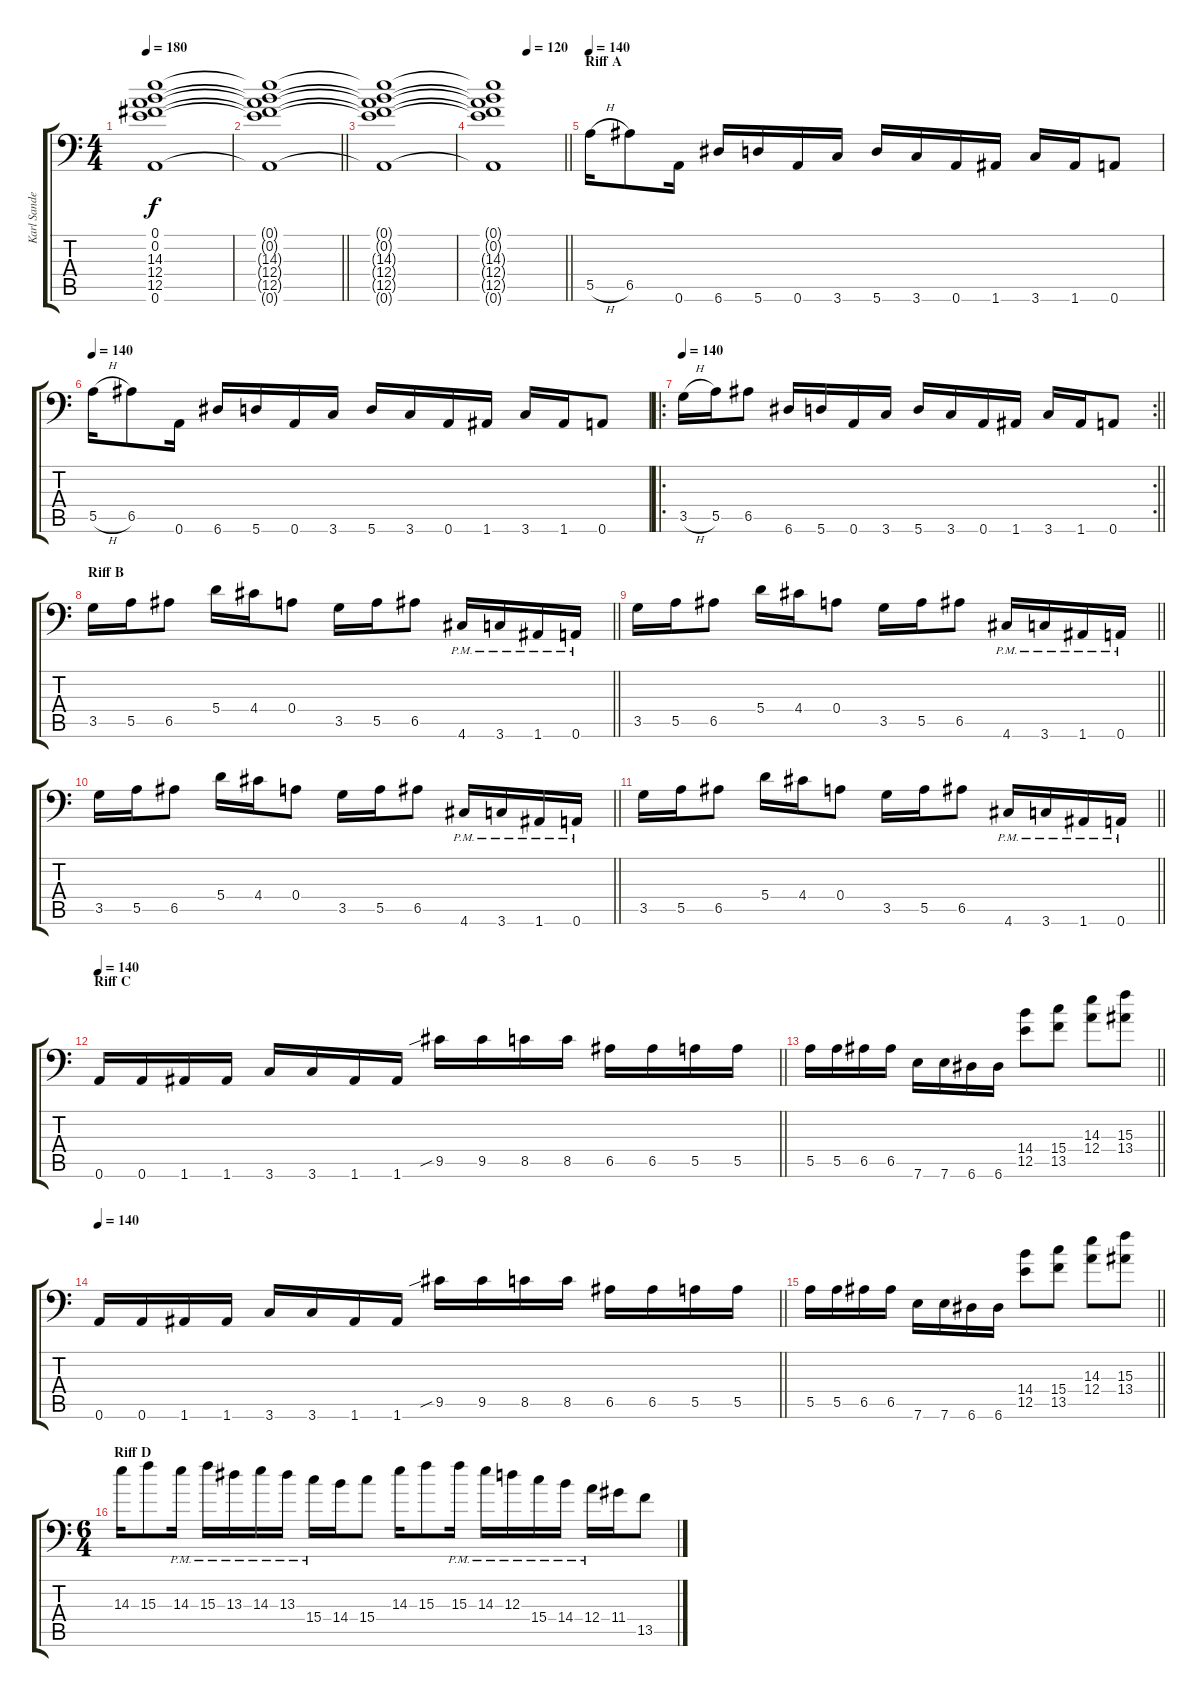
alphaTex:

\track ("Karl Sanders" "Karl Sande") {instrument distortionguitar}
\staff {score tabs}
\tuning (B3 Gb3 D3 A2 E2 A1) {hide}
\ts (4 4)
\tempo 180
\clef f4
\ks c
(0.1 0.2 14.3{t} 12.4{t} 12.5{t} 0.6{t}).1{dy f} |
\barLineRight lightlight
(0.1{t} 0.2{t} 14.3{t} 12.4{t} 12.5{t} 0.6{t}).1 |
(0.1{t} 0.2{t} 14.3{t} 12.4{t} 12.5{t} 0.6{t}).1 |
\tempo (120 0.53125)
\barLineRight lightlight
(0.1{t} 0.2{t} 14.3{t} 12.4{t} 12.5{t} 0.6{t}).1 |
\section ("" "Riff A")
\tempo 140
5.5{h}.16 6.5.8 0.6.16 6.6.16 5.6.16 0.6.16 3.6.16 5.6.16 3.6.16 0.6.16 1.6.16 3.6.16 1.6.16 0.6.8 |
\tempo 140
5.5{h}.16 6.5.8 0.6.16 6.6.16 5.6.16 0.6.16 3.6.16 5.6.16 3.6.16 0.6.16 1.6.16 3.6.16 1.6.16 0.6.8 |
\ro
\rc 2
\tempo 140
\barLineRight lightlight
3.5{h}.16 5.5.16 6.5.8 6.6.16 5.6.16 0.6.16 3.6.16 5.6.16 3.6.16 0.6.16 1.6.16 3.6.16 1.6.16 0.6.8 |
\section ("" "Riff B")
\barLineRight lightlight
3.5.16 5.5.16 6.5.8 5.4.16 4.4.16 0.4.8 3.5.16 5.5.16 6.5.8 4.6{pm}.16 3.6{pm}.16 1.6{pm}.16 0.6{pm}.16 |
\barLineRight lightlight
3.5.16 5.5.16 6.5.8 5.4.16 4.4.16 0.4.8 3.5.16 5.5.16 6.5.8 4.6{pm}.16 3.6{pm}.16 1.6{pm}.16 0.6{pm}.16 |
\barLineRight lightlight
3.5.16 5.5.16 6.5.8 5.4.16 4.4.16 0.4.8 3.5.16 5.5.16 6.5.8 4.6{pm}.16 3.6{pm}.16 1.6{pm}.16 0.6{pm}.16 |
\barLineRight lightlight
3.5.16 5.5.16 6.5.8 5.4.16 4.4.16 0.4.8 3.5.16 5.5.16 6.5.8 4.6{pm}.16 3.6{pm}.16 1.6{pm}.16 0.6{pm}.16 |
\section ("" "Riff C")
\tempo 140
\barLineRight lightlight
0.6.16 0.6.16 1.6.16 1.6.16 3.6.16 3.6.16 1.6.16 1.6.16 9.5{sib}.16 9.5.16 8.5.16 8.5.16 6.5.16 6.5.16 5.5.16 5.5.16 |
\barLineRight lightlight
5.5.16 5.5.16 6.5.16 6.5.16 7.6.16 7.6.16 6.6.16 6.6.16 (14.4 12.5).8 (15.4 13.5).8 (14.3 12.4).8 (15.3 13.4).8 |
\tempo 140
\barLineRight lightlight
0.6.16 0.6.16 1.6.16 1.6.16 3.6.16 3.6.16 1.6.16 1.6.16 9.5{sib}.16 9.5.16 8.5.16 8.5.16 6.5.16 6.5.16 5.5.16 5.5.16 |
\barLineRight lightlight
5.5.16 5.5.16 6.5.16 6.5.16 7.6.16 7.6.16 6.6.16 6.6.16 (14.4 12.5).8 (15.4 13.5).8 (14.3 12.4).8 (15.3 13.4).8 |
\ts (6 4)
\section ("" "Riff D")
14.3.16 15.3.8 14.3{pm}.16 15.3{pm}.16 13.3{pm}.16 14.3{pm}.16 13.3{pm}.16 15.4{pm}.16 14.4.16 15.4.8 14.3.16 15.3.8 15.3{pm}.16 14.3{pm}.16 12.3{pm}.16 15.4{pm}.16 14.4{pm}.16 12.4{pm}.16 11.4.16 13.5.8
